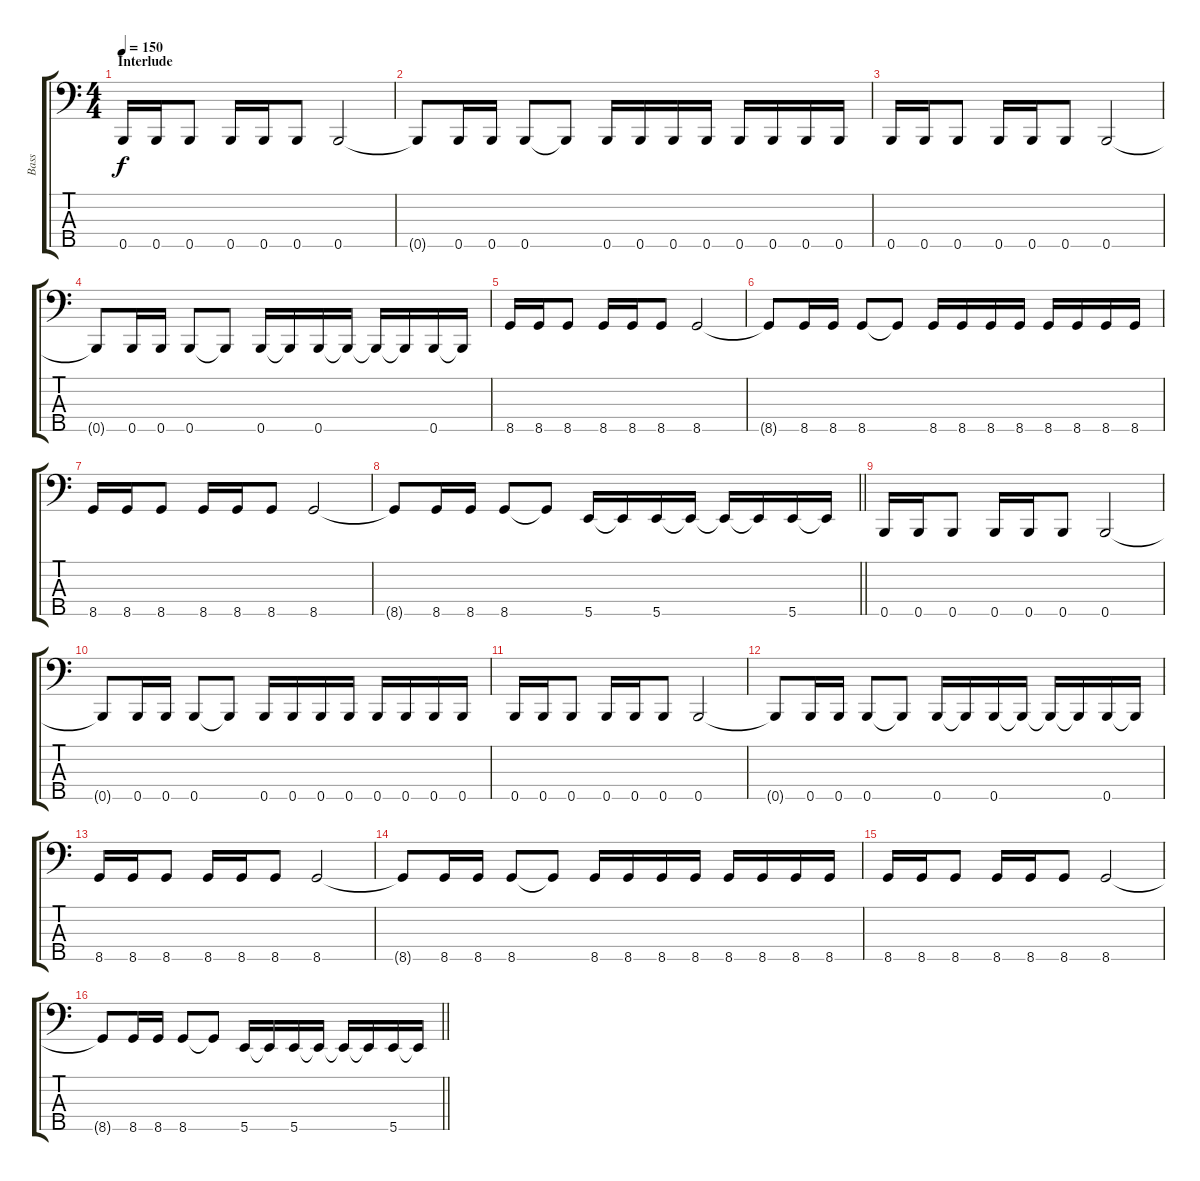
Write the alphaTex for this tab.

\track ("Bass" "Bass") {instrument electricbassfinger}
\staff {score tabs}
\tuning (G2 D2 A1 E1 B0) {hide}
\ts (4 4)
\section ("" "Interlude")
\tempo 150
\clef f4
\ks c
0.5.16{dy f} 0.5.16 0.5.8 0.5.16 0.5.16 0.5.8 0.5.2 |
0.5{t}.8 0.5.16 0.5.16 0.5.8 0.5{t}.8 0.5.16 0.5.16 0.5.16 0.5.16 0.5.16 0.5.16 0.5.16 0.5.16 |
0.5.16 0.5.16 0.5.8 0.5.16 0.5.16 0.5.8 0.5.2 |
0.5{t}.8 0.5.16 0.5.16 0.5.8 0.5{t}.8 0.5.16 0.5{t}.16 0.5.16 0.5{t}.16 0.5{t}.16 0.5{t}.16 0.5.16 0.5{t}.16 |
8.5.16 8.5.16 8.5.8 8.5.16 8.5.16 8.5.8 8.5.2 |
8.5{t}.8 8.5.16 8.5.16 8.5.8 8.5{t}.8 8.5.16 8.5.16 8.5.16 8.5.16 8.5.16 8.5.16 8.5.16 8.5.16 |
8.5.16 8.5.16 8.5.8 8.5.16 8.5.16 8.5.8 8.5.2 |
\barLineRight lightlight
8.5{t}.8 8.5.16 8.5.16 8.5.8 8.5{t}.8 5.5.16 5.5{t}.16 5.5.16 5.5{t}.16 5.5{t}.16 5.5{t}.16 5.5.16 5.5{t}.16 |
0.5.16 0.5.16 0.5.8 0.5.16 0.5.16 0.5.8 0.5.2 |
0.5{t}.8 0.5.16 0.5.16 0.5.8 0.5{t}.8 0.5.16 0.5.16 0.5.16 0.5.16 0.5.16 0.5.16 0.5.16 0.5.16 |
0.5.16 0.5.16 0.5.8 0.5.16 0.5.16 0.5.8 0.5.2 |
0.5{t}.8 0.5.16 0.5.16 0.5.8 0.5{t}.8 0.5.16 0.5{t}.16 0.5.16 0.5{t}.16 0.5{t}.16 0.5{t}.16 0.5.16 0.5{t}.16 |
8.5.16 8.5.16 8.5.8 8.5.16 8.5.16 8.5.8 8.5.2 |
8.5{t}.8 8.5.16 8.5.16 8.5.8 8.5{t}.8 8.5.16 8.5.16 8.5.16 8.5.16 8.5.16 8.5.16 8.5.16 8.5.16 |
8.5.16 8.5.16 8.5.8 8.5.16 8.5.16 8.5.8 8.5.2 |
\barLineRight lightlight
8.5{t}.8 8.5.16 8.5.16 8.5.8 8.5{t}.8 5.5.16 5.5{t}.16 5.5.16 5.5{t}.16 5.5{t}.16 5.5{t}.16 5.5.16 5.5{t}.16
